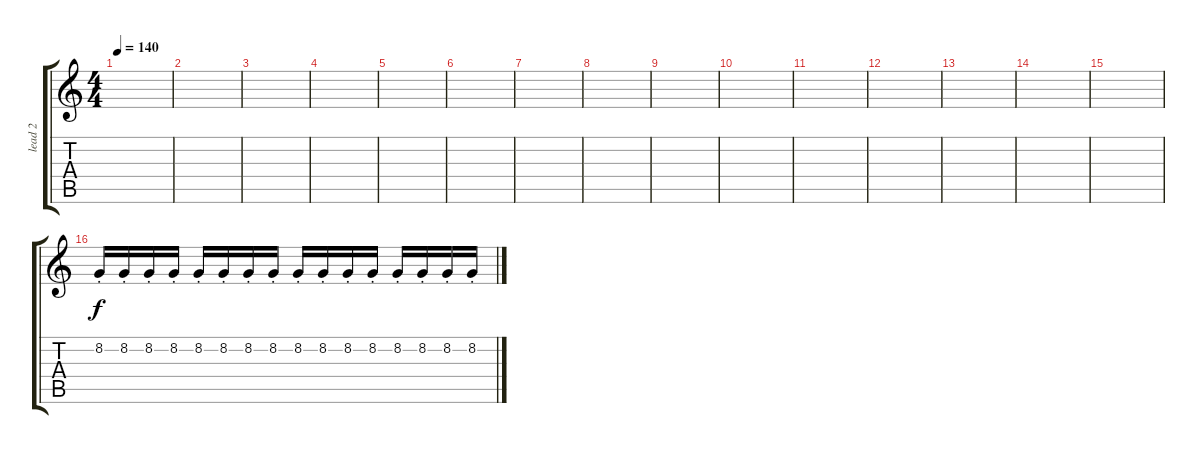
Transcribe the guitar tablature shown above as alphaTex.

\track ("lead 2" "lead 2") {instrument lead2sawtooth}
\staff {score tabs}
\tuning (E4 B3 G3 D3 A2 E2) {hide}
\ts (4 4)
\tempo 140
\clef g2
\ks c
|
|
|
|
|
|
|
|
|
|
|
|
|
|
|
8.2{st}.16 8.2{st}.16 8.2{st}.16 8.2{st}.16 8.2{st}.16 8.2{st}.16 8.2{st}.16 8.2{st}.16 8.2{st}.16 8.2{st}.16 8.2{st}.16 8.2{st}.16 8.2{st}.16 8.2{st}.16 8.2{st}.16 8.2{st}.16
